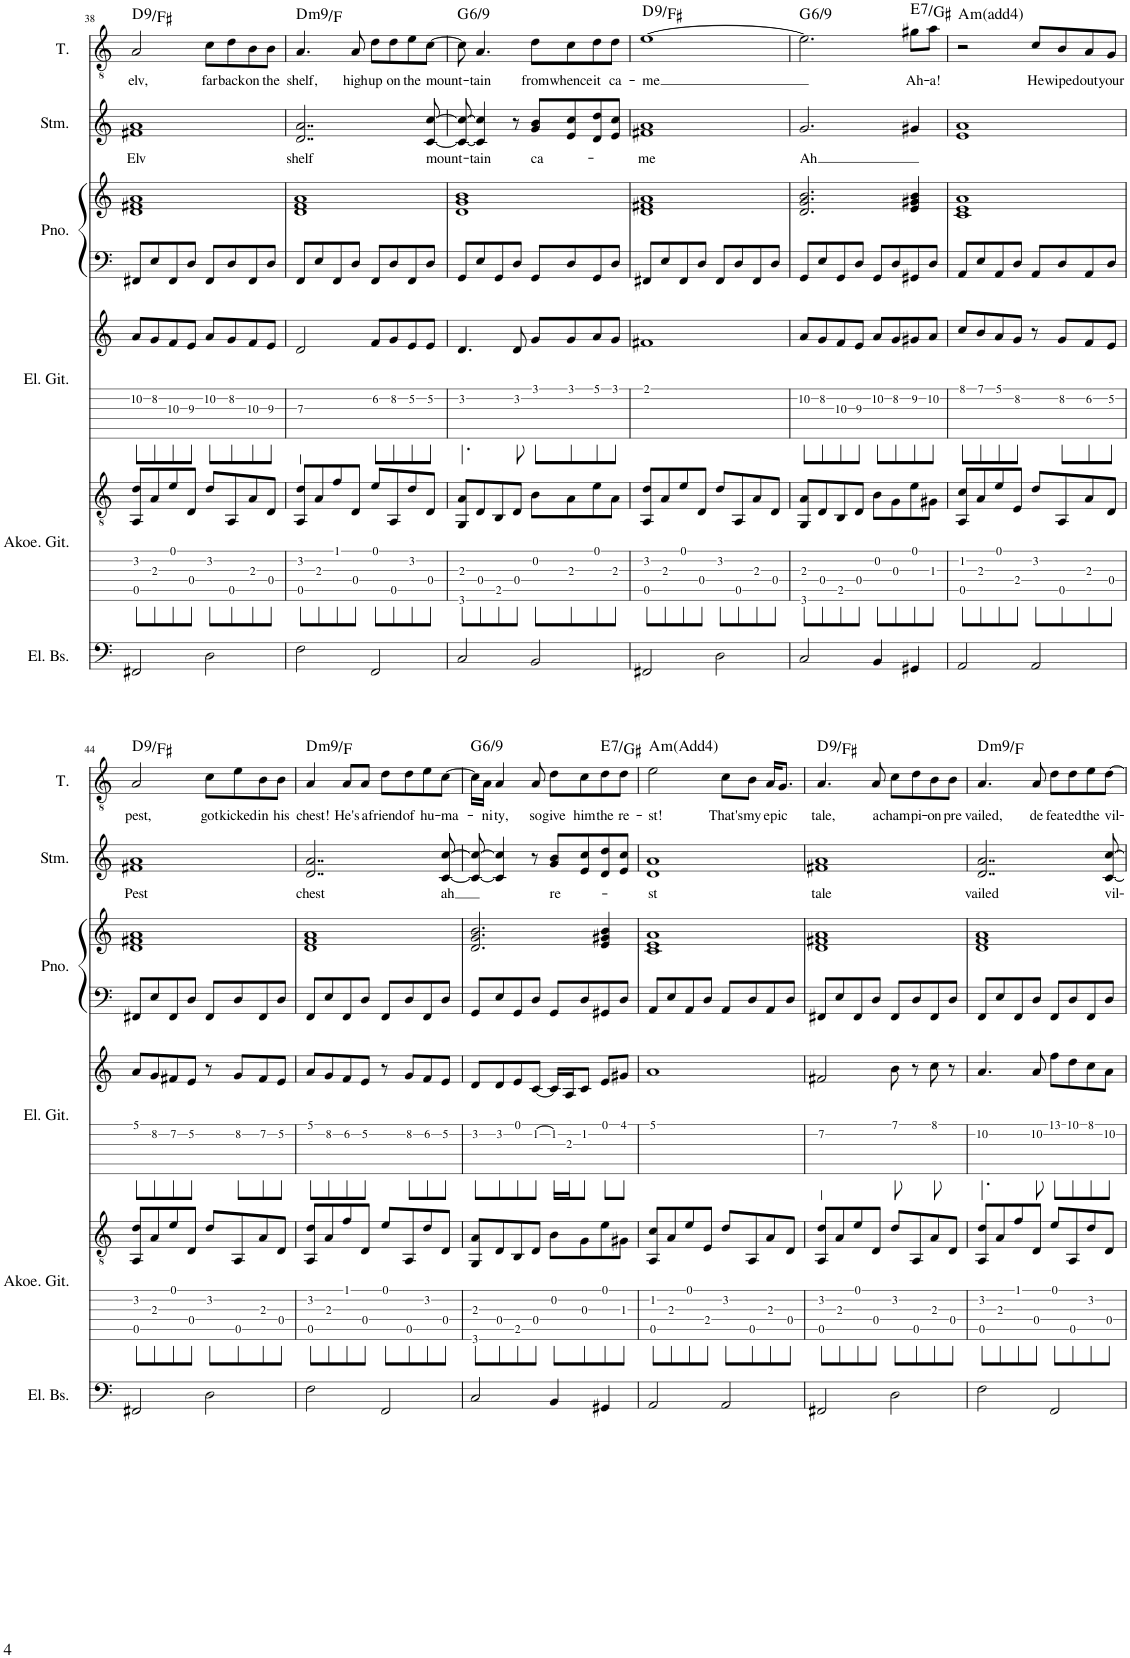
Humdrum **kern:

**kern	**kern	**kern	**kern	**kern	**kern	**kern	**kern	**text	**kern	**text	**harte
*part6	*part5	*part5	*part4	*part4	*part3	*part3	*part2	*part2	*part1	*part1	*part1
*staff9	*staff8	*staff7	*staff6	*staff5	*staff4	*staff3	*staff2	*staff2	*staff1	*staff1	*
*I"Elektrische bas	*I"Akoestische gitaar	*	*I"Elektrische gitaar	*	*I"Piano	*	*I"Stem	*	*I"Tenor	*	*
*I'El. Bs.	*I'Akoe. Git.	*	*I'El. Git.	*	*I'Pno.	*	*I'Stm.	*	*I'T.	*	*
!!LO:PB:g=z
*clefF4	*	*clefGv2	*	*clefG2	*clefF4	*clefG2	*clefG2	*	*clefGv2	*	*
*Trd7c12	*	*	*	*	*	*	*	*	*	*	*
*k[]	*k[]	*k[]	*k[]	*k[]	*k[]	*k[]	*k[]	*	*k[]	*	*
*M4/4	*M4/4	*M4/4	*M4/4	*M4/4	*M4/4	*M4/4	*M4/4	*	*M4/4	*	*
=38	=38	=38	=38	=38	=38	=38	=38	=38	=38	=38	=38
!	!	!	!	!	!	!	!	!LO:LY:b	!	!LO:LY:b	!LO:H:kt=9
2FF#X/	8AA\ 8d\L	8AA/ 8d/L	8a\L	8a/L	8FF#X/L	1d 1f#X 1a	1f#X 1a	Elv	2A/	elv,	D:9/3
.	8A\	8A/	8g\	8g/	8E/	.	.	.	.	.	.
.	8e\	8e/	8f\	8f/	8FF#/	.	.	.	.	.	.
.	8D\J	8D/J	8e\J	8e/J	8D/J	.	.	.	.	.	.
!	!	!	!	!	!	!	!	!	!	!LO:LY:b	!
2D\	8d\L	8d/L	8a\L	8a/L	8FF#/L	.	.	.	8c\L	far	.
!	!	!	!	!	!	!	!	!	!	!LO:LY:b	!
.	8AA\	8AA/	8g\	8g/	8D/	.	.	.	8d\	back	.
!	!	!	!	!	!	!	!	!	!	!LO:LY:b	!
.	8A\	8A/	8f\	8f/	8FF#/	.	.	.	8B\	on	.
!	!	!	!	!	!	!	!	!	!	!LO:LY:b	!
.	8D\J	8D/J	8e\J	8e/J	8D/J	.	.	.	8B\J	the	.
=39	=39	=39	=39	=39	=39	=39	=39	=39	=39	=39	=39
!	!	!	!	!	!	!	!	!LO:LY:b	!	!LO:LY:b	!LO:H:kt=m9
2F\	8AA\ 8d\L	8AA/ 8d/L	2d\	2d/	8FF/L	1d 1f 1a	2..d/ 2..a/	shelf	4.A/	shelf,	D:min9/b3
.	8A\	8A/	.	.	8E/	.	.	.	.	.	.
.	8f\	8f/	.	.	8FF/	.	.	.	.	.	.
!	!	!	!	!	!	!	!	!	!	!LO:LY:b	!
.	8D\J	8D/J	.	.	8D/J	.	.	.	8A/	high	.
!	!	!	!	!	!	!	!	!	!	!LO:LY:b	!
2FF/	8e\L	8e/L	8f\L	8f/L	8FF/L	.	.	.	8d\L	up	.
!	!	!	!	!	!	!	!	!	!	!LO:LY:b	!
.	8AA\	8AA/	8g\	8g/	8D/	.	.	.	8d\	on	.
!	!	!	!	!	!	!	!	!	!	!LO:LY:b	!
.	8d\	8d/	8e\	8e/	8FF/	.	.	.	8e\	the	.
!	!	!	!	!	!	!	!	!LO:LY:b	!	!LO:LY:b	!
.	8D\J	8D/J	8e\J	8e/J	8D/J	.	[8c/ [8cc/	mount-	[8c\J	mount-	.
=40	=40	=40	=40	=40	=40	=40	=40	=40	=40	=40	=40
!	!	!	!	!	!	!	!	!	!	!	!LO:H:kt=/6
2C/	8GG\ 8A\L	8GG/ 8A/L	4.d\	4.d/	8GG/L	1d 1g 1b	8c/_ 8cc/_	.	8c\]	.	G:maj6(9)
!	!	!	!	!	!	!	!	!LO:LY:b	!	!LO:LY:b	!
.	8D\	8D/	.	.	8E/	.	4c/] 4cc/]	-tain	4.A/	-tain	.
.	8BB\	8BB/	.	.	8GG/	.	.	.	.	.	.
.	8D\J	8D/J	8d\	8d/	8D/J	.	8r	.	.	.	.
!	!	!	!	!	!	!	!	!LO:LY:b	!	!LO:LY:b	!
2BB/	8B\L	8B\L	8g\L	8g/L	8GG/L	.	8g/ 8b/L	ca-	8d\L	from	.
!	!	!	!	!	!	!	!	!	!	!LO:LY:b	!
.	8A\	8A\	8g\	8g/	8D/	.	8e/ 8cc/	.	8c\	whence	.
!	!	!	!	!	!	!	!	!	!	!LO:LY:b	!
.	8e\	8e\	8a\	8a/	8GG/	.	8d/ 8dd/	.	8d\	it	.
!	!	!	!	!	!	!	!	!	!	!LO:LY:b	!
.	8A\J	8A\J	8g\J	8g/J	8D/J	.	8e/ 8cc/J	.	8d\J	ca-	.
=41	=41	=41	=41	=41	=41	=41	=41	=41	=41	=41	=41
!	!	!	!	!	!	!	!	!LO:LY:b	!	!LO:LY:b	!LO:H:kt=9
2FF#X/	8AA\ 8d\L	8AA/ 8d/L	1f#	1f#X	8FF#X/L	1d 1f#X 1a	1f#X 1a	-me	[1e	-me	D:9/3
.	8A\	8A/	.	.	8E/	.	.	.	.	.	.
.	8e\	8e/	.	.	8FF#/	.	.	.	.	.	.
.	8D\J	8D/J	.	.	8D/J	.	.	.	.	.	.
2D\	8d\L	8d/L	.	.	8FF#/L	.	.	.	.	.	.
.	8AA\	8AA/	.	.	8D/	.	.	.	.	.	.
.	8A\	8A/	.	.	8FF#/	.	.	.	.	.	.
.	8D\J	8D/J	.	.	8D/J	.	.	.	.	.	.
=42	=42	=42	=42	=42	=42	=42	=42	=42	=42	=42	=42
!	!	!	!	!	!	!	!	!LO:LY:b	!	!	!LO:H:kt=/6
2C/	8GG\ 8A\L	8GG/ 8A/L	8a\L	8a/L	8GG/L	2.d/ 2.g/ 2.b/	2.g/	Ah	2.e\]	.	G:maj6(9)
.	8D\	8D/	8g\	8g/	8E/	.	.	.	.	.	.
.	8BB\	8BB/	8f\	8f/	8GG/	.	.	.	.	.	.
.	8D\J	8D/J	8e\J	8e/J	8D/J	.	.	.	.	.	.
4BB/	8B\L	8B\L	8a\L	8a/L	8GG/L	.	.	.	.	.	.
.	8G\	8G\	8g\	8g/	8D/	.	.	.	.	.	.
!	!	!	!	!	!	!	!	!	!	!LO:LY:b	!LO:H:kt=7
4GG#X/	8e\	8e\	8g#\	8g#X/	8GG#X/	4e/ 4g#X/ 4b/	4g#X/	.	8g#X\L	Ah-	E:7/3
!	!	!	!	!	!	!	!	!	!	!LO:LY:b	!
.	8G#X\J	8G#X\J	8a\J	8a/J	8D/J	.	.	.	8a\J	-a!	.
=43	=43	=43	=43	=43	=43	=43	=43	=43	=43	=43	=43
!	!	!	!	!	!	!	!	!	!	!	!LO:H:kt=m
2AA/	8AA\ 8c\L	8AA/ 8c/L	8cc\L	8cc/L	8AA/L	1c 1e 1a	1e 1a	.	2r	.	A:min(4)
.	8A\	8A/	8b\	8b/	8E/	.	.	.	.	.	.
.	8e\	8e/	8a\	8a/	8AA/	.	.	.	.	.	.
.	8E\J	8E/J	8g\J	8g/J	8D/J	.	.	.	.	.	.
!	!	!	!	!	!	!	!	!	!	!LO:LY:b	!
2AA/	8d\L	8d/L	8r	8r	8AA/L	.	.	.	8c/L	He	.
!	!	!	!	!	!	!	!	!	!	!LO:LY:b	!
.	8AA\	8AA/	8g\L	8g/L	8D/	.	.	.	8B/	wiped	.
!	!	!	!	!	!	!	!	!	!	!LO:LY:b	!
.	8A\	8A/	8f\	8f/	8AA/	.	.	.	8A/	out	.
!	!	!	!	!	!	!	!	!	!	!LO:LY:b	!
.	8D\J	8D/J	8e\J	8e/J	8D/J	.	.	.	8G/J	your	.
!!LO:LB:g=z
=44	=44	=44	=44	=44	=44	=44	=44	=44	=44	=44	=44
!	!	!	!	!	!	!	!	!LO:LY:b	!	!LO:LY:b	!LO:H:kt=9
2FF#X/	8AA\ 8d\L	8AA/ 8d/L	8a\L	8a/L	8FF#X/L	1d 1f#X 1a	1f#X 1a	Pest	2A/	pest,	D:9/3
.	8A\	8A/	8g\	8g/	8E/	.	.	.	.	.	.
.	8e\	8e/	8f#\	8f#X/	8FF#/	.	.	.	.	.	.
.	8D\J	8D/J	8e\J	8e/J	8D/J	.	.	.	.	.	.
!	!	!	!	!	!	!	!	!	!	!LO:LY:b	!
2D\	8d\L	8d/L	8r	8r	8FF#/L	.	.	.	8c\L	got	.
!	!	!	!	!	!	!	!	!	!	!LO:LY:b	!
.	8AA\	8AA/	8g\L	8g/L	8D/	.	.	.	8e\	kicked	.
!	!	!	!	!	!	!	!	!	!	!LO:LY:b	!
.	8A\	8A/	8f#\	8f#/	8FF#/	.	.	.	8B\	in	.
!	!	!	!	!	!	!	!	!	!	!LO:LY:b	!
.	8D\J	8D/J	8e\J	8e/J	8D/J	.	.	.	8B\J	his	.
=45	=45	=45	=45	=45	=45	=45	=45	=45	=45	=45	=45
!	!	!	!	!	!	!	!	!LO:LY:b	!	!LO:LY:b	!LO:H:kt=m9
2F\	8AA\ 8d\L	8AA/ 8d/L	8a\L	8a/L	8FF/L	1d 1f 1a	2..d/ 2..a/	chest	4A/	chest!	D:min9/b3
.	8A\	8A/	8g\	8g/	8E/	.	.	.	.	.	.
!	!	!	!	!	!	!	!	!	!	!LO:LY:b	!
.	8f\	8f/	8f\	8f/	8FF/	.	.	.	8A/L	He's	.
!	!	!	!	!	!	!	!	!	!	!LO:LY:b	!
.	8D\J	8D/J	8e\J	8e/J	8D/J	.	.	.	8A/J	a	.
!	!	!	!	!	!	!	!	!	!	!LO:LY:b	!
2FF/	8e\L	8e/L	8r	8r	8FF/L	.	.	.	8d\L	friend	.
!	!	!	!	!	!	!	!	!	!	!LO:LY:b	!
.	8AA\	8AA/	8g\L	8g/L	8D/	.	.	.	8d\	of	.
!	!	!	!	!	!	!	!	!	!	!LO:LY:b	!
.	8d\	8d/	8f\	8f/	8FF/	.	.	.	8e\	hu-	.
!	!	!	!	!	!	!	!	!LO:LY:b	!	!LO:LY:b	!
.	8D\J	8D/J	8e\J	8e/J	8D/J	.	[8c/ [8cc/	-ah	[8c\J	-ma-	.
=46	=46	=46	=46	=46	=46	=46	=46	=46	=46	=46	=46
!	!	!	!	!	!	!	!	!	!	!	!LO:H:kt=/6
2C/	8GG\ 8A\L	8GG/ 8A/L	8d\L	8d/L	8GG/L	2.d/ 2.g/ 2.b/	8c/_ 8cc/_	.	16c\LL]	.	G:maj6(9)
!	!	!	!	!	!	!	!	!	!	!LO:LY:b	!
.	.	.	.	.	.	.	.	.	16A\JJ	-ni-	.
!	!	!	!	!	!	!	!	!	!	!LO:LY:b	!
.	8D\	8D/	8d\	8d/	8E/	.	4c/] 4cc/]	.	4A/	-ty,	.
.	8BB\	8BB/	8e\	8e/	8GG/	.	.	.	.	.	.
!	!	!	!	!	!	!	!	!	!	!LO:LY:b	!
.	8D\J	8D/J	[8c\J	[8c/J	8D/J	.	8r	.	8A/	so	.
!	!	!	!	!	!	!	!	!LO:LY:b	!	!LO:LY:b	!
4BB/	8B\L	8B\L	16c\LL]	16c/LL]	8GG/L	.	8g/ 8b/L	re-	8d\L	give	.
.	.	.	16A\J	16A/J	.	.	.	.	.	.	.
!	!	!	!	!	!	!	!	!	!	!LO:LY:b	!
.	8G\	8G\	8c\J	8c/J	8D/	.	8e/ 8cc/	.	8c\	him	.
!	!	!	!	!	!	!	!	!	!	!LO:LY:b	!LO:H:kt=7
4GG#X/	8e\	8e\	8e\L	8e/L	8GG#X/	4e/ 4g#X/ 4b/	8d/ 8dd/	.	8d\	the	E:7/3
!	!	!	!	!	!	!	!	!	!	!LO:LY:b	!
.	8G#\J	8G#X\J	8g#\J	8g#X/J	8D/J	.	8e/ 8cc/J	.	8d\J	re-	.
=47	=47	=47	=47	=47	=47	=47	=47	=47	=47	=47	=47
!	!	!	!	!	!	!	!	!LO:LY:b	!	!LO:LY:b	!LO:H:kt=m
2AA/	8AA\ 8c\L	8AA/ 8c/L	1a	1a	8AA/L	1c 1e 1a	1d 1a	-st	2e\	-st!	A:min(4)
.	8A\	8A/	.	.	8E/	.	.	.	.	.	.
.	8e\	8e/	.	.	8AA/	.	.	.	.	.	.
.	8E\J	8E/J	.	.	8D/J	.	.	.	.	.	.
!	!	!	!	!	!	!	!	!	!	!LO:LY:b	!
2AA/	8d\L	8d/L	.	.	8AA/L	.	.	.	8c\L	That's	.
!	!	!	!	!	!	!	!	!	!	!LO:LY:b	!
.	8AA\	8AA/	.	.	8D/	.	.	.	8B\J	my	.
!	!	!	!	!	!	!	!	!	!	!LO:LY:b	!
.	8A\	8A/	.	.	8AA/	.	.	.	16A/KL	ep-	.
!	!	!	!	!	!	!	!	!	!	!LO:LY:b	!
.	.	.	.	.	.	.	.	.	8.G/J	-ic	.
.	8D\J	8D/J	.	.	8D/J	.	.	.	.	.	.
=48	=48	=48	=48	=48	=48	=48	=48	=48	=48	=48	=48
!	!	!	!	!	!	!	!	!LO:LY:b	!	!LO:LY:b	!LO:H:kt=9
2FF#X/	8AA\ 8d\L	8AA/ 8d/L	2f#\	2f#X/	8FF#X/L	1d 1f#X 1a	1f#X 1a	tale	4.A/	tale,	D:9/3
.	8A\	8A/	.	.	8E/	.	.	.	.	.	.
.	8e\	8e/	.	.	8FF#/	.	.	.	.	.	.
!	!	!	!	!	!	!	!	!	!	!LO:LY:b	!
.	8D\J	8D/J	.	.	8D/J	.	.	.	8A/	a	.
!	!	!	!	!	!	!	!	!	!	!LO:LY:b	!
2D\	8d\L	8d/L	8b\	8b\	8FF#/L	.	.	.	8c\L	cham-	.
!	!	!	!	!	!	!	!	!	!	!LO:LY:b	!
.	8AA\	8AA/	8r	8r	8D/	.	.	.	8d\	-pi-	.
!	!	!	!	!	!	!	!	!	!	!LO:LY:b	!
.	8A\	8A/	8cc\	8cc\	8FF#/	.	.	.	8B\	-on	.
!	!	!	!	!	!	!	!	!	!	!LO:LY:b	!
.	8D\J	8D/J	8r	8r	8D/J	.	.	.	8B\J	pre-	.
=49	=49	=49	=49	=49	=49	=49	=49	=49	=49	=49	=49
!	!	!	!	!	!	!	!	!LO:LY:b	!	!LO:LY:b	!LO:H:kt=m9
2F\	8AA\ 8d\L	8AA/ 8d/L	4.a\	4.a/	8FF/L	1d 1f 1a	2..d/ 2..a/	vailed	4.A/	-vailed,	D:min9/b3
.	8A\	8A/	.	.	8E/	.	.	.	.	.	.
.	8f\	8f/	.	.	8FF/	.	.	.	.	.	.
!	!	!	!	!	!	!	!	!	!	!LO:LY:b	!
.	8D\J	8D/J	8a\	8a/	8D/J	.	.	.	8A/	de-	.
!	!	!	!	!	!	!	!	!	!	!LO:LY:b	!
2FF/	8e\L	8e/L	8ff\L	8ff\L	8FF/L	.	.	.	8d\L	-fea-	.
!	!	!	!	!	!	!	!	!	!	!LO:LY:b	!
.	8AA\	8AA/	8dd\	8dd\	8D/	.	.	.	8d\	-ted	.
!	!	!	!	!	!	!	!	!	!	!LO:LY:b	!
.	8d\	8d/	8cc\	8cc\	8FF/	.	.	.	8e\	the	.
!	!	!	!	!	!	!	!	!LO:LY:b	!	!LO:LY:b	!
.	8D\J	8D/J	8a\J	8a\J	8D/J	.	[8c/ [8cc/	vil-	[8d\J	vil-	.
=	=	=	=	=	=	=	=	=	=	=	=
*-	*-	*-	*-	*-	*-	*-	*-	*-	*-	*-	*-
